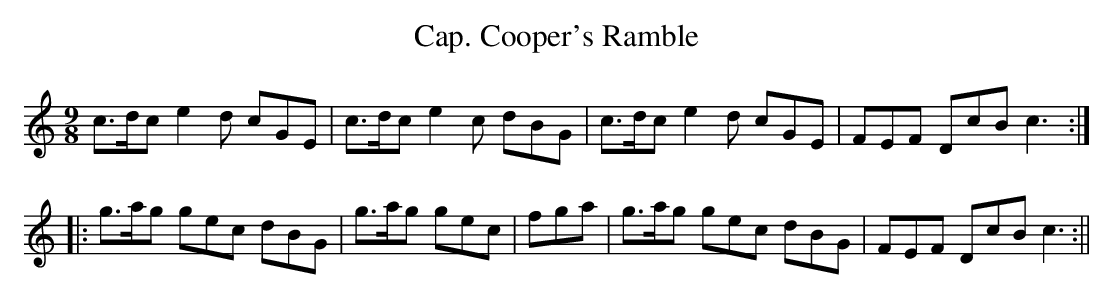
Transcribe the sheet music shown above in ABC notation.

X:1
T:Cap. Cooper's Ramble
M:9/8
L:1/8
K:C
c>dc e2d cGE|c>dc e2c dBG|c>dc e2d cGE|FEF DcB c3:|
|:g>ag gec dBG|g>ag gec|fga |g>ag gec dBG|FEF DcB c3:||
